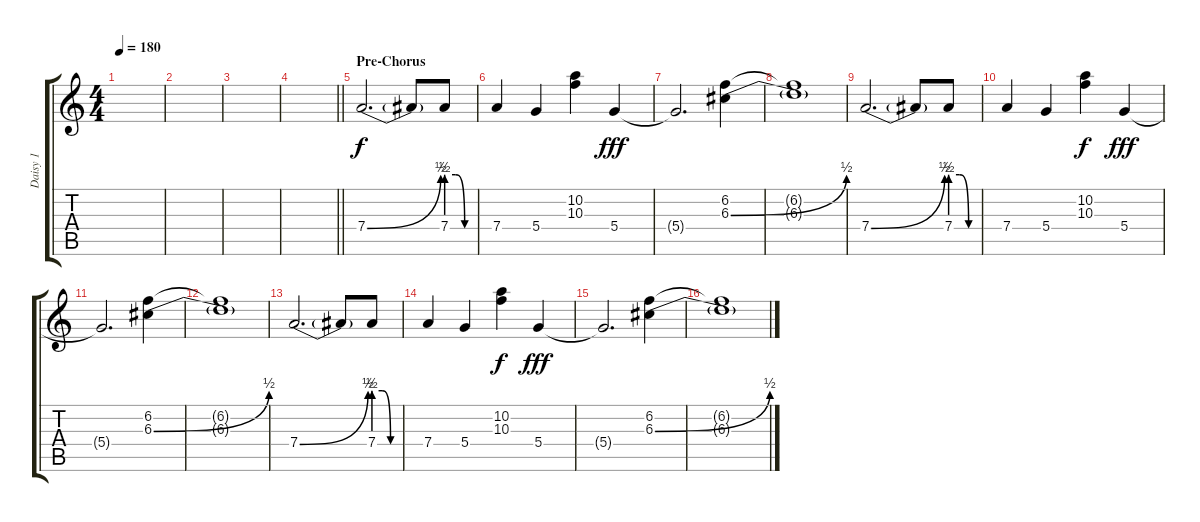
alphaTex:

\track ("Daisy 1" "Daisy 1") {instrument distortionguitar}
\staff {score tabs}
\tuning (E4 B3 G3 D3 A2 E2) {hide}
\ts (4 4)
\tempo 180
\clef g2
\ks c
|
|
|
\barLineRight lightlight
|
\section ("" "Pre-Chorus")
7.4{be (bend 0 0 60 2)}.2{d} 7.4{t}.8 7.4{be (custom 0 2 20 2 40 0 60 0)}.8 |
7.4.4 5.4.4 (10.2 10.3).4{dy f} 5.4.4{dy fff} |
5.4{t}.2{d} (6.2 6.3{be (bend 0 0 60 2)}).4 |
(6.2{t} 6.3{t}).1 |
7.4{be (bend 0 0 60 2)}.2{d} 7.4{t}.8 7.4{be (custom 0 2 20 2 40 0 60 0)}.8 |
7.4.4 5.4.4 (10.2 10.3).4{dy f} 5.4.4{dy fff} |
5.4{t}.2{d} (6.2 6.3{be (bend 0 0 60 2)}).4 |
(6.2{t} 6.3{t}).1 |
7.4{be (bend 0 0 60 2)}.2{d} 7.4{t}.8 7.4{be (custom 0 2 20 2 40 0 60 0)}.8 |
7.4.4 5.4.4 (10.2 10.3).4{dy f} 5.4.4{dy fff} |
5.4{t}.2{d} (6.2 6.3{be (bend 0 0 60 2)}).4 |
(6.2{t} 6.3{t}).1
